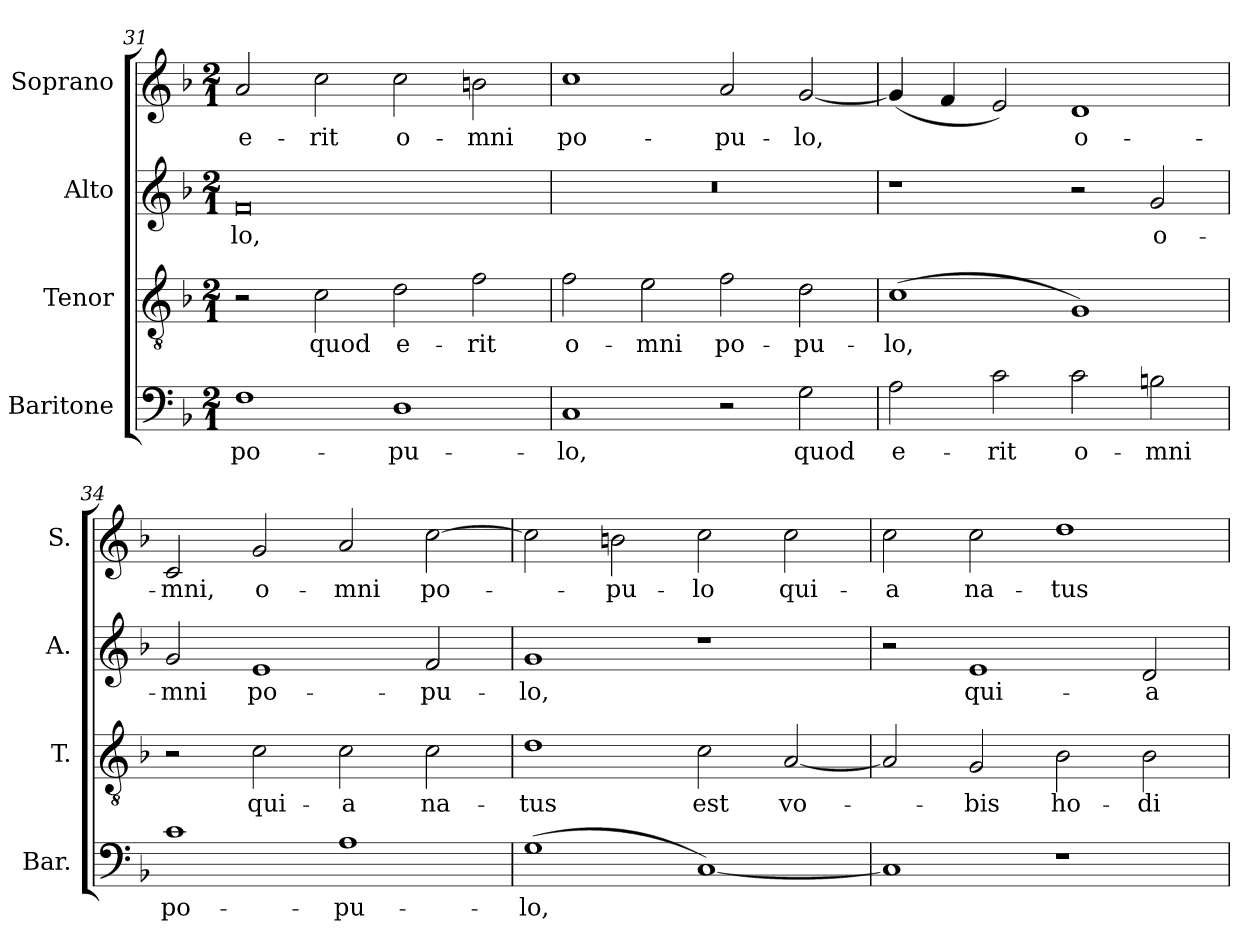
**kern	**text	**kern	**text	**kern	**text	**kern	**text
*part4	*part4	*part3	*part3	*part2	*part2	*part1	*part1
*staff4	*staff4	*staff3	*staff3	*staff2	*staff2	*staff1	*staff1
*I"Baritone	*	*I"Tenor	*	*I"Alto	*	*I"Soprano	*
*I'Bar.	*	*I'T.	*	*I'A.	*	*I'S.	*
!!LO:LB:g=z
*clefF4	*	*clefGv2	*	*clefG2	*	*clefG2	*
*	*	*ITrd7c12	*	*	*	*	*
*k[b-]	*	*k[b-]	*	*k[b-]	*	*k[b-]	*
*F:	*	*F:	*	*F:	*	*F:	*
*M2/1	*	*M2/1	*	*M2/1	*	*M2/1	*
=31	=31	=31	=31	=31	=31	=31	=31
!	!LO:LY:b:color=#000000	!	!	!	!	!	!
!	!	!	!	!	!LO:LY:b:color=#000000	!	!
!	!	!	!	!	!	!	!LO:LY:b:color=#000000
1Fi	po-	2r	.	0fi	-lo,	2ai/	e-
!	!	!	!LO:LY:b:color=#000000	!	!	!	!
!	!	!	!	!	!	!	!LO:LY:b:color=#000000
.	.	2Ci\	quod	.	.	2cci\	-rit
!	!LO:LY:b:color=#000000	!	!	!	!	!	!
!	!	!	!LO:LY:b:color=#000000	!	!	!	!
!	!	!	!	!	!	!	!LO:LY:b:color=#000000
1Di	-pu-	2Di\	e-	.	.	2cci\	o-
!	!	!	!LO:LY:b:color=#000000	!	!	!	!
!	!	!	!	!	!	!	!LO:LY:b:color=#000000
.	.	2Fi\	-rit	.	.	2bni\	-mni
=32	=32	=32	=32	=32	=32	=32	=32
!	!LO:LY:b:color=#000000	!	!	!	!	!	!
!	!	!	!LO:LY:b:color=#000000	!LO:N:vis=1	!	!	!
!	!	!	!	!	!	!	!LO:LY:b:color=#000000
1Ci	-lo,	2Fi\	o-	0r	.	1cci	po-
!	!	!	!LO:LY:b:color=#000000	!	!	!	!
.	.	2Ei\	-mni	.	.	.	.
!	!	!	!LO:LY:b:color=#000000	!	!	!	!
!	!	!	!	!	!	!	!LO:LY:b:color=#000000
2r	.	2Fi\	po-	.	.	2ai/	-pu-
!	!LO:LY:b:color=#000000	!	!	!	!	!	!
!	!	!	!LO:LY:b:color=#000000	!	!	!	!
!	!	!	!	!	!	!	!LO:LY:b:color=#000000
2Gi\	quod	2Di\	-pu-	.	.	[2gi/	-lo,
=33	=33	=33	=33	=33	=33	=33	=33
!	!LO:LY:b:color=#000000	!	!	!	!	!	!
!	!	!	!LO:LY:b:color=#000000	!	!	!	!
2Ai\	e-	(1Ci	-lo,	1r	.	(4gi/]	.
.	.	.	.	.	.	4fi/	.
!	!LO:LY:b:color=#000000	!	!	!	!	!	!
2ci\	-rit	.	.	.	.	2ei/)	.
!	!LO:LY:b:color=#000000	!	!	!	!	!	!
!	!	!	!	!	!	!	!LO:LY:b:color=#000000
2ci\	o-	1GGi)	.	2r	.	1di	o-
!	!LO:LY:b:color=#000000	!	!	!	!	!	!
!	!	!	!	!	!LO:LY:b:color=#000000	!	!
2Bni\	-mni	.	.	2gi/	o-	.	.
=34	=34	=34	=34	=34	=34	=34	=34
!	!LO:LY:b:color=#000000	!	!	!	!	!	!
!	!	!	!	!	!LO:LY:b:color=#000000	!	!
!	!	!	!	!	!	!	!LO:LY:b:color=#000000
1ci	po-	2r	.	2gi/	-mni	2ci/	-mni,
!	!	!	!LO:LY:b:color=#000000	!	!	!	!
!	!	!	!	!	!LO:LY:b:color=#000000	!	!
!	!	!	!	!	!	!	!LO:LY:b:color=#000000
.	.	2Ci\	qui-	1ei	po-	2gi/	o-
!	!LO:LY:b:color=#000000	!	!	!	!	!	!
!	!	!	!LO:LY:b:color=#000000	!	!	!	!
!	!	!	!	!	!	!	!LO:LY:b:color=#000000
1Ai	-pu-	2Ci\	-a	.	.	2ai/	-mni
!	!	!	!LO:LY:b:color=#000000	!	!	!	!
!	!	!	!	!	!LO:LY:b:color=#000000	!	!
!	!	!	!	!	!	!	!LO:LY:b:color=#000000
.	.	2Ci\	na-	2fi/	-pu-	[2cci\	po-
=35	=35	=35	=35	=35	=35	=35	=35
!	!LO:LY:b:color=#000000	!	!	!	!	!	!
!	!	!	!LO:LY:b:color=#000000	!	!	!	!
!	!	!	!	!	!LO:LY:b:color=#000000	!	!
(1Gi	-lo,	1Di	-tus	1gi	-lo,	2cci\]	.
!	!	!	!	!	!	!	!LO:LY:b:color=#000000
.	.	.	.	.	.	2bni\	-pu-
!	!	!	!LO:LY:b:color=#000000	!	!	!	!
!	!	!	!	!	!	!	!LO:LY:b:color=#000000
[1Ci)	.	2Ci\	est	1r	.	2cci\	-lo
!	!	!	!LO:LY:b:color=#000000	!	!	!	!
!	!	!	!	!	!	!	!LO:LY:b:color=#000000
.	.	[2AAi/	vo-	.	.	2cci\	qui-
=36	=36	=36	=36	=36	=36	=36	=36
!	!	!	!	!	!	!	!LO:LY:b:color=#000000
1Ci]	.	2AAi/]	.	2r	.	2cci\	-a
!	!	!	!LO:LY:b:color=#000000	!	!	!	!
!	!	!	!	!	!LO:LY:b:color=#000000	!	!
!	!	!	!	!	!	!	!LO:LY:b:color=#000000
.	.	2GGi/	-bis	1ei	qui-	2cci\	na-
!	!	!	!LO:LY:b:color=#000000	!	!	!	!
!	!	!	!	!	!	!	!LO:LY:b:color=#000000
1r	.	2BB-i\	ho-	.	.	1ddi	-tus
!	!	!	!LO:LY:b:color=#000000	!	!	!	!
!	!	!	!	!	!LO:LY:b:color=#000000	!	!
.	.	2BB-i\	-di-	2di/	-a	.	.
=	=	=	=	=	=	=	=
*-	*-	*-	*-	*-	*-	*-	*-
